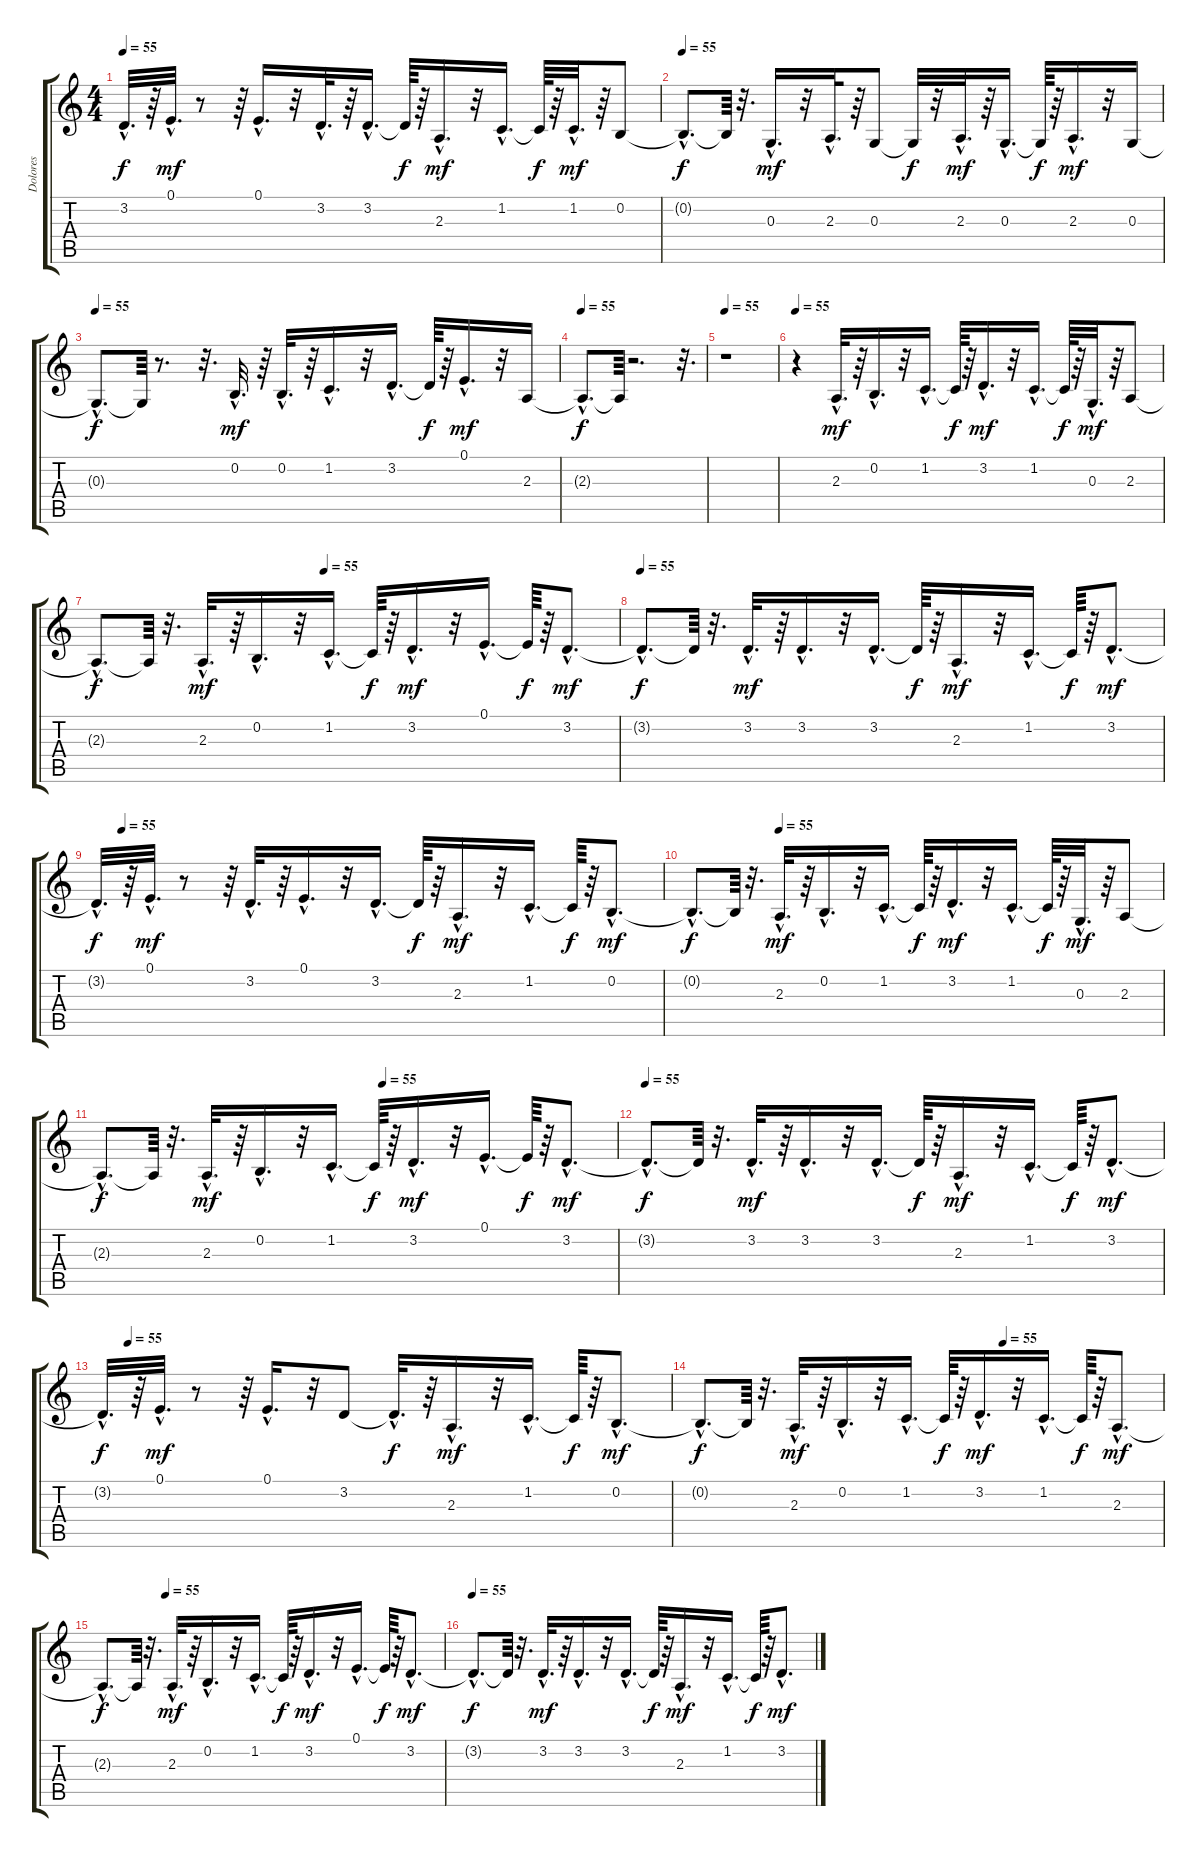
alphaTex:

\track ("Dolores" "Dolores") {instrument panflute}
\staff {score tabs}
\tuning (E4 B3 G3 D3 A2 E2) {hide}
\ts (4 4)
\tempo 55
\clef g2
\ks c
3.2{hac t}.32{d dy f} r.64 0.1{hac}.32{d dy mf} r.8 r.64 0.1{hac}.16{d} r.32 3.2{hac}.32{d} r.64 3.2{hac}.16{d} 3.2{t}.64{dy f} r.64 2.3{hac}.16{d dy mf} r.32 1.2{hac}.16{d} 1.2{t}.64{dy f} r.64 1.2{hac}.32{d dy mf} r.64 0.2.8 |
\tempo 55
0.2{hac t}.8{d dy f} 0.2{t}.64 r.32{d} 0.3{hac}.16{d dy mf} r.32 2.3{hac}.32{d} r.64 0.3.8 0.3{t}.32{dy f} r.32 2.3{hac}.32{d dy mf} r.64 0.3{hac}.16{d} 0.3{t}.64{dy f} r.64 2.3{hac}.16{d dy mf} r.32 0.3.16 |
\tempo 55
0.3{hac t}.8{d dy f} 0.3{t}.64 r.8{d} r.32{d} 0.2{hac}.32{d dy mf} r.64 0.2{hac}.32{d} r.64 1.2{hac}.16{d} r.32 3.2{hac}.16{d} 3.2{t}.64{dy f} r.64 0.1{hac}.16{d dy mf} r.32 2.3.16 |
\tempo 55
2.3{hac t}.8{d dy f} 2.3{t}.64 r.2{d} r.32{d} |
\tempo 55
r.1 |
\tempo 55
r.4 2.3{hac}.32{d dy mf} r.64 0.2{hac}.16{d} r.32 1.2{hac}.16{d} 1.2{t}.64{dy f} r.64 3.2{hac}.16{d dy mf} r.32 1.2{hac}.16{d} 1.2{t}.64{dy f} r.64 0.3{hac}.32{d dy mf} r.64 2.3.8 |
\tempo (55 0.4375)
2.3{hac t}.8{d dy f} 2.3{t}.64 r.32{d} 2.3{hac}.32{d dy mf} r.64 0.2{hac}.16{d} r.32 1.2{hac}.16{d} 1.2{t}.64{dy f} r.64 3.2{hac}.16{d dy mf} r.32 0.1{hac}.16{d} 0.1{t}.64{dy f} r.64 3.2{hac}.8{d dy mf} |
\tempo 55
3.2{hac t}.8{d dy f} 3.2{t}.64 r.32{d} 3.2{hac}.32{d dy mf} r.64 3.2{hac}.16{d} r.32 3.2{hac}.16{d} 3.2{t}.64{dy f} r.64 2.3{hac}.16{d dy mf} r.32 1.2{hac}.16{d} 1.2{t}.64{dy f} r.64 3.2{hac}.8{d dy mf} |
\tempo (55 0.046875)
3.2{hac t}.32{d dy f} r.64 0.1{hac}.32{d dy mf} r.8 r.64 3.2{hac}.32{d} r.64 0.1{hac}.16{d} r.32 3.2{hac}.16{d} 3.2{t}.64{dy f} r.64 2.3{hac}.16{d dy mf} r.32 1.2{hac}.16{d} 1.2{t}.64{dy f} r.64 0.2{hac}.8{d dy mf} |
\tempo (55 0.1875)
0.2{hac t}.8{d dy f} 0.2{t}.64 r.32{d} 2.3{hac}.32{d dy mf} r.64 0.2{hac}.16{d} r.32 1.2{hac}.16{d} 1.2{t}.64{dy f} r.64 3.2{hac}.16{d dy mf} r.32 1.2{hac}.16{d} 1.2{t}.64{dy f} r.64 0.3{hac}.32{d dy mf} r.64 2.3.8 |
\tempo (55 0.546875)
2.3{hac t}.8{d dy f} 2.3{t}.64 r.32{d} 2.3{hac}.32{d dy mf} r.64 0.2{hac}.16{d} r.32 1.2{hac}.16{d} 1.2{t}.64{dy f} r.64 3.2{hac}.16{d dy mf} r.32 0.1{hac}.16{d} 0.1{t}.64{dy f} r.64 3.2{hac}.8{d dy mf} |
\tempo 55
3.2{hac t}.8{d dy f} 3.2{t}.64 r.32{d} 3.2{hac}.32{d dy mf} r.64 3.2{hac}.16{d} r.32 3.2{hac}.16{d} 3.2{t}.64{dy f} r.64 2.3{hac}.16{d dy mf} r.32 1.2{hac}.16{d} 1.2{t}.64{dy f} r.64 3.2{hac}.8{d dy mf} |
\tempo (55 0.046875)
3.2{hac t}.32{d dy f} r.64 0.1{hac}.32{d dy mf} r.8 r.64 0.1{hac}.16{d} r.32 3.2.8 3.2{hac t}.32{d dy f} r.64 2.3{hac}.16{d dy mf} r.32 1.2{hac}.16{d} 1.2{t}.64{dy f} r.64 0.2{hac}.8{d dy mf} |
\tempo (55 0.65625)
0.2{hac t}.8{d dy f} 0.2{t}.64 r.32{d} 2.3{hac}.32{d dy mf} r.64 0.2{hac}.16{d} r.32 1.2{hac}.16{d} 1.2{t}.64{dy f} r.64 3.2{hac}.16{d dy mf} r.32 1.2{hac}.16{d} 1.2{t}.64{dy f} r.64 2.3{hac}.8{d dy mf} |
\tempo (55 0.1875)
2.3{hac t}.8{d dy f} 2.3{t}.64 r.32{d} 2.3{hac}.32{d dy mf} r.64 0.2{hac}.16{d} r.32 1.2{hac}.16{d} 1.2{t}.64{dy f} r.64 3.2{hac}.16{d dy mf} r.32 0.1{hac}.16{d} 0.1{t}.64{dy f} r.64 3.2{hac}.8{d dy mf} |
\tempo 55
3.2{hac t}.8{d dy f} 3.2{t}.64 r.32{d} 3.2{hac}.32{d dy mf} r.64 3.2{hac}.16{d} r.32 3.2{hac}.16{d} 3.2{t}.64{dy f} r.64 2.3{hac}.16{d dy mf} r.32 1.2{hac}.16{d} 1.2{t}.64{dy f} r.64 3.2{hac}.8{d dy mf}
